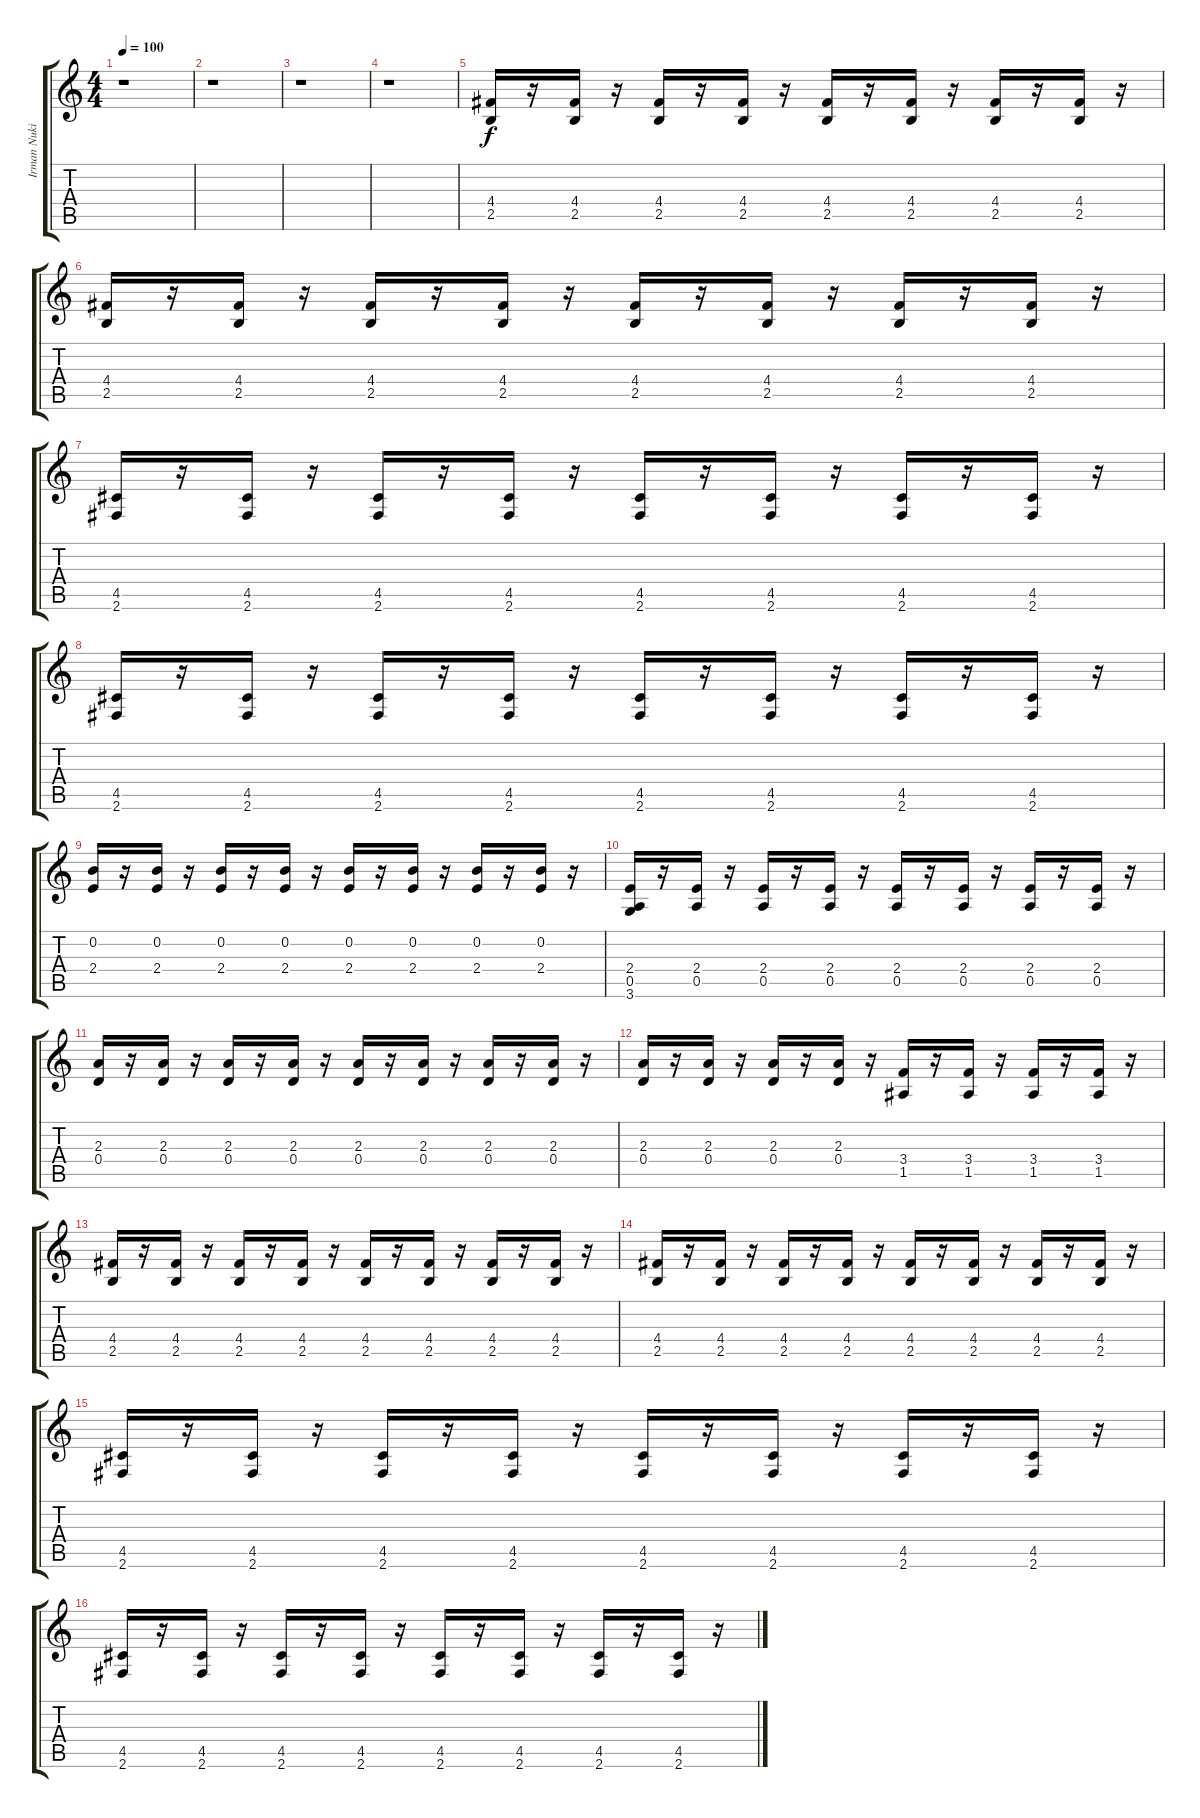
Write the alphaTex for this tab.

\track ("Irman Nuki Distortion" "Irman Nuki") {instrument distortionguitar}
\staff {score tabs}
\tuning (E4 B3 G3 D3 A2 E2) {hide}
\ts (4 4)
\tempo 100
\clef g2
\ks c
r.1{dy f} |
r.1 |
r.1 |
r.1 |
(4.4 2.5).16 r.16 (4.4 2.5).16{volume 9 balance 16 instrument distortionguitar} r.16 (4.4 2.5).16 r.16 (4.4 2.5).16 r.16 (4.4 2.5).16 r.16 (4.4 2.5).16 r.16 (4.4 2.5).16 r.16 (4.4 2.5).16 r.16 |
(4.4 2.5).16 r.16 (4.4 2.5).16 r.16 (4.4 2.5).16 r.16 (4.4 2.5).16 r.16 (4.4 2.5).16 r.16 (4.4 2.5).16 r.16 (4.4 2.5).16 r.16 (4.4 2.5).16 r.16 |
(4.5 2.6).16 r.16 (4.5 2.6).16 r.16 (4.5 2.6).16 r.16 (4.5 2.6).16 r.16 (4.5 2.6).16 r.16 (4.5 2.6).16 r.16 (4.5 2.6).16 r.16 (4.5 2.6).16 r.16 |
(4.5 2.6).16 r.16 (4.5 2.6).16 r.16 (4.5 2.6).16 r.16 (4.5 2.6).16 r.16 (4.5 2.6).16 r.16 (4.5 2.6).16 r.16 (4.5 2.6).16 r.16 (4.5 2.6).16 r.16 |
(0.2 2.4).16 r.16 (0.2 2.4).16 r.16 (0.2 2.4).16 r.16 (0.2 2.4).16 r.16 (0.2 2.4).16 r.16 (0.2 2.4).16 r.16 (0.2 2.4).16 r.16 (0.2 2.4).16 r.16 |
(2.4 0.5 3.6).16 r.16 (2.4 0.5).16 r.16 (2.4 0.5).16 r.16 (2.4 0.5).16 r.16 (2.4 0.5).16 r.16 (2.4 0.5).16 r.16 (2.4 0.5).16 r.16 (2.4 0.5).16 r.16 |
(2.3 0.4).16 r.16 (2.3 0.4).16 r.16 (2.3 0.4).16 r.16 (2.3 0.4).16 r.16 (2.3 0.4).16 r.16 (2.3 0.4).16 r.16 (2.3 0.4).16 r.16 (2.3 0.4).16 r.16 |
(2.3 0.4).16 r.16 (2.3 0.4).16 r.16 (2.3 0.4).16 r.16 (2.3 0.4).16 r.16 (3.4 1.5).16 r.16 (3.4 1.5).16 r.16 (3.4 1.5).16 r.16 (3.4 1.5).16 r.16 |
(4.4 2.5).16 r.16 (4.4 2.5).16 r.16 (4.4 2.5).16 r.16 (4.4 2.5).16 r.16 (4.4 2.5).16 r.16 (4.4 2.5).16 r.16 (4.4 2.5).16 r.16 (4.4 2.5).16 r.16 |
(4.4 2.5).16 r.16 (4.4 2.5).16 r.16 (4.4 2.5).16 r.16 (4.4 2.5).16 r.16 (4.4 2.5).16 r.16 (4.4 2.5).16 r.16 (4.4 2.5).16 r.16 (4.4 2.5).16 r.16 |
(4.5 2.6).16 r.16 (4.5 2.6).16 r.16 (4.5 2.6).16 r.16 (4.5 2.6).16 r.16 (4.5 2.6).16 r.16 (4.5 2.6).16 r.16 (4.5 2.6).16 r.16 (4.5 2.6).16 r.16 |
(4.5 2.6).16 r.16 (4.5 2.6).16 r.16 (4.5 2.6).16 r.16 (4.5 2.6).16 r.16 (4.5 2.6).16 r.16 (4.5 2.6).16 r.16 (4.5 2.6).16 r.16 (4.5 2.6).16 r.16
